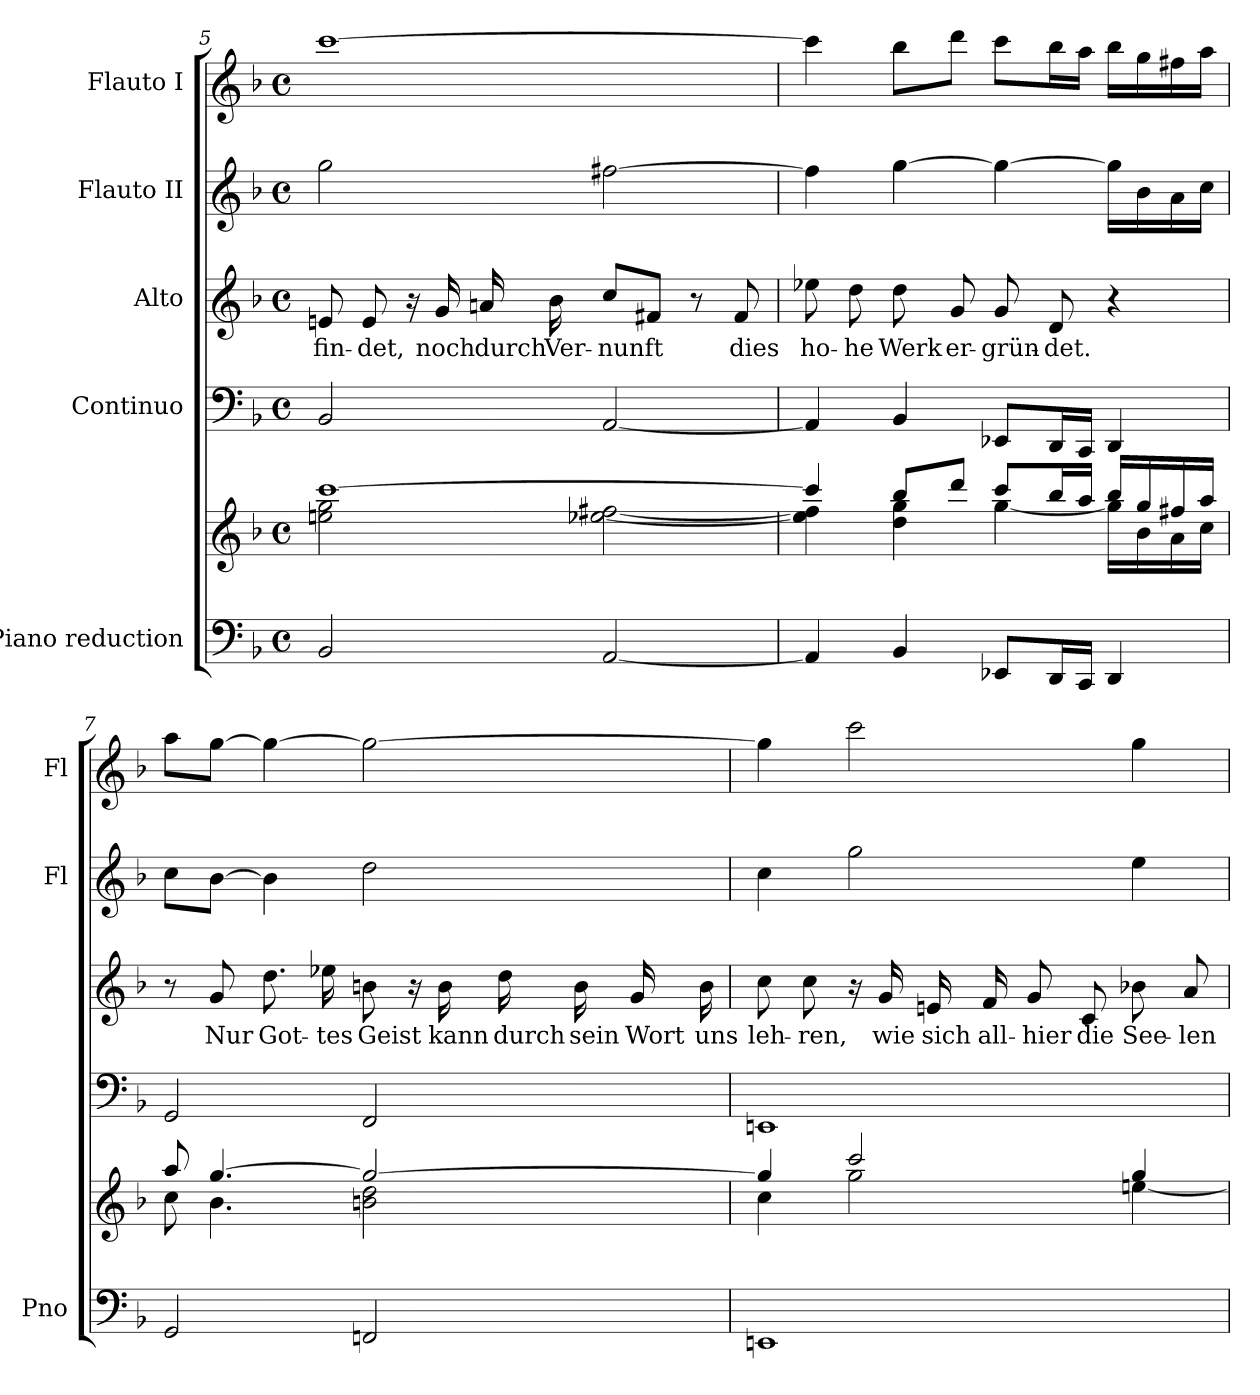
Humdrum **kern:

**kern	**kern	**kern	**kern	**text	**kern	**kern
*part5	*part5	*part4	*part3	*part3	*part2	*part1
*staff6	*staff5	*staff4	*staff3	*staff3	*staff2	*staff1
*I"Piano reduction	*	*I"Continuo	*I"Alto	*	*I"Flauto II	*I"Flauto I
*I'Pno	*	*	*	*	*I'Fl	*I'Fl
*clefF4	*clefG2	*clefF4	*clefG2	*	*clefG2	*clefG2
*k[b-]	*k[b-]	*k[b-]	*k[b-]	*	*k[b-]	*k[b-]
*M4/4	*M4/4	*M4/4	*M4/4	*	*M4/4	*M4/4
*met(c)	*met(c)	*met(c)	*met(c)	*	*met(c)	*met(c)
=5	=5	=5	=5	=5	=5	=5
*	*^	*	*	*	*	*
!	!	!	!	!	!LO:LY:b	!	!
2BB-/	[1ccc	2een\ 2gg\	2BB-/	8en/	fin-	2gg\	[1ccc
!	!	!	!	!	!LO:LY:b	!	!
.	.	.	.	8e/	-det,	.	.
.	.	.	.	16r	.	.	.
!	!	!	!	!	!LO:LY:b	!	!
.	.	.	.	16g/	noch	.	.
!	!	!	!	!	!LO:LY:b	!	!
.	.	.	.	16an/	durch	.	.
!	!	!	!	!	!LO:LY:b	!	!
.	.	.	.	16b-\	Ver-	.	.
!	!	!	!	!	!LO:LY:b	!	!
[2AA/	.	[2ee-X\ [>2ff#X\	[2AA/	8cc/L	-nunft	[2ff#X\	.
.	.	.	.	8f#X/J	.	.	.
.	.	.	.	8r	.	.	.
!	!	!	!	!	!LO:LY:b	!	!
.	.	.	.	8f#/	dies	.	.
=6	=6	=6	=6	=6	=6	=6	=6
!	!	!	!	!	!LO:LY:b	!	!
4AA/]	4ccc/]	4ee-\] 4ff#\]	4AA/]	8ee-X\	ho-	4ff#\]	4ccc\]
!	!	!	!	!	!LO:LY:b	!	!
.	.	.	.	8dd\	-he	.	.
!	!	!	!	!	!LO:LY:b	!	!
4BB-/	8bb-/L	4dd\ 4gg\	4BB-/	8dd\	Werk	[4gg\	8bb-\L
!	!	!	!	!	!LO:LY:b	!	!
.	8ddd/J	.	.	8g/	er-	.	8ddd\J
!	!	!	!	!	!LO:LY:b	!	!
8EE-X/L	8ccc/L	[4gg\	8EE-X/L	8g/	-grün-	4gg\_	8ccc\L
!	!	!	!	!	!LO:LY:b	!	!
16DD/L	16bb-/L	.	16DD/L	8d/	-det.	.	16bb-\L
16CC/JJ	16aa/JJ	.	16CC/JJ	.	.	.	16aa\JJ
4DD/	16bb-/LL	16gg\LL]	4DD/	4r	.	16gg\LL]	16bb-\LL
.	16gg/	16b-\	.	.	.	16b-\	16gg\
.	16ff#X/	16a\	.	.	.	16a\	16ff#X\
.	16aa/JJ	16cc\JJ	.	.	.	16cc\JJ	16aa\JJ
!!LO:LB:g=z
=7	=7	=7	=7	=7	=7	=7	=7
2GG/	8aa/	8cc\	2GG/	8r	.	8cc\L	8aa\L
!	!	!	!	!	!LO:LY:b	!	!
.	[4.gg/	4.b-\	.	8g/	Nur	[8b-\J	[8gg\J
!	!	!	!	!	!LO:LY:b	!	!
.	.	.	.	8.dd\	Got-	4b-\]	4gg\_
!	!	!	!	!	!LO:LY:b	!	!
.	.	.	.	16ee-X\	-tes	.	.
!	!	!	!	!	!LO:LY:b	!	!
2FFn/	2gg/_	2bn\ 2dd\	2FF/	8bn\	Geist	2dd\	2gg\_
.	.	.	.	16r	.	.	.
!	!	!	!	!	!LO:LY:b	!	!
.	.	.	.	16b\	kann	.	.
!	!	!	!	!	!LO:LY:b	!	!
.	.	.	.	16dd\	durch	.	.
!	!	!	!	!	!LO:LY:b	!	!
.	.	.	.	16b\	sein	.	.
!	!	!	!	!	!LO:LY:b	!	!
.	.	.	.	16g/	Wort	.	.
!	!	!	!	!	!LO:LY:b	!	!
.	.	.	.	16b\	uns	.	.
=8	=8	=8	=8	=8	=8	=8	=8
!	!	!	!	!	!LO:LY:b	!	!
1EEn	4gg/]	4cc\	1EEn	8cc\	leh-	4cc\	4gg\]
!	!	!	!	!	!LO:LY:b	!	!
.	.	.	.	8cc\	-ren,	.	.
.	2ccc/	2gg\	.	16r	.	2gg\	2ccc\
!	!	!	!	!	!LO:LY:b	!	!
.	.	.	.	16g/	wie	.	.
!	!	!	!	!	!LO:LY:b	!	!
.	.	.	.	16en/	sich	.	.
!	!	!	!	!	!LO:LY:b	!	!
.	.	.	.	16f/	all-	.	.
!	!	!	!	!	!LO:LY:b	!	!
.	.	.	.	8g/	-hier	.	.
!	!	!	!	!	!LO:LY:b	!	!
.	.	.	.	8c/	die	.	.
!	!	!	!	!	!LO:LY:b	!	!
.	4gg/	[4een\	.	8b-X\	See-	4ee\	4gg\
!	!	!	!	!	!LO:LY:b	!	!
.	.	.	.	8a/	-len	.	.
*	*v	*v	*	*	*	*	*
=	=	=	=	=	=	=
*-	*-	*-	*-	*-	*-	*-
